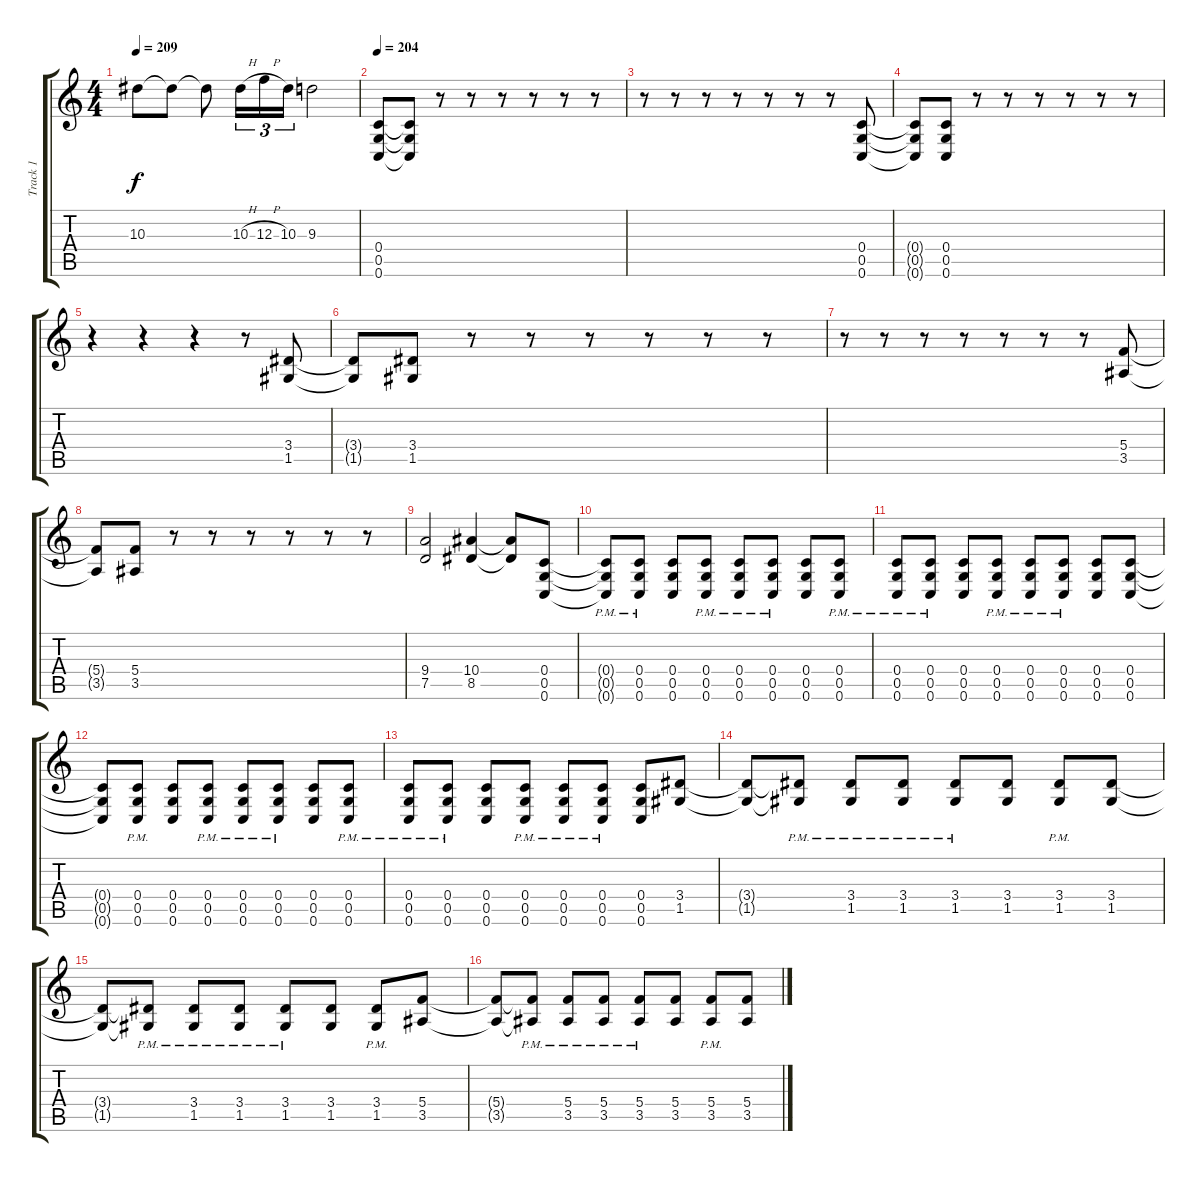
\track ("Track 1" "Track 1") {instrument distortionguitar}
\staff {score tabs}
\tuning (D4 A3 F3 C3 G2 C2) {hide}
\ts (4 4)
\tempo 209
\clef g2
\ks c
10.3.8{dy f} 10.3{t}.8 10.3{t}.8 10.3{h}.16{tu (3 2)} 12.3{h}.16{tu (3 2)} 10.3.16{tu (3 2)} 9.3.2 |
\tempo 204
(0.4 0.5 0.6).8 (0.4{t} 0.5{t} 0.6{t}).8 r.8 r.8 r.8 r.8 r.8 r.8 |
r.8 r.8 r.8 r.8 r.8 r.8 r.8 (0.4 0.5 0.6).8 |
(0.4{t} 0.5{t} 0.6{t}).8 (0.4 0.5 0.6).8 r.8 r.8 r.8 r.8 r.8 r.8 |
r.4 r.4 r.4 r.8 (3.4 1.5).8 |
(3.4{t} 1.5{t}).8 (3.4 1.5).8 r.8 r.8 r.8 r.8 r.8 r.8 |
r.8 r.8 r.8 r.8 r.8 r.8 r.8 (5.4 3.5).8 |
(5.4{t} 3.5{t}).8 (5.4 3.5).8 r.8 r.8 r.8 r.8 r.8 r.8 |
(9.4 7.5).2 (10.4 8.5).4 (10.4{t} 8.5{t}).8 (0.4 0.5 0.6).8 |
(0.4{pm t} 0.5{pm t} 0.6{pm t}).8 (0.4{pm} 0.5{pm} 0.6{pm}).8 (0.4 0.5 0.6).8 (0.4{pm} 0.5{pm} 0.6{pm}).8 (0.4{pm} 0.5{pm} 0.6{pm}).8 (0.4{pm} 0.5{pm} 0.6{pm}).8 (0.4 0.5 0.6).8 (0.4{pm} 0.5{pm} 0.6{pm}).8 |
(0.4{pm} 0.5{pm} 0.6{pm}).8 (0.4{pm} 0.5{pm} 0.6{pm}).8 (0.4 0.5 0.6).8 (0.4{pm} 0.5{pm} 0.6{pm}).8 (0.4{pm} 0.5{pm} 0.6{pm}).8 (0.4{pm} 0.5{pm} 0.6{pm}).8 (0.4 0.5 0.6).8 (0.4 0.5 0.6).8 |
(0.4{t} 0.5{t} 0.6{t}).8 (0.4{pm} 0.5{pm} 0.6{pm}).8 (0.4 0.5 0.6).8 (0.4{pm} 0.5{pm} 0.6{pm}).8 (0.4{pm} 0.5{pm} 0.6{pm}).8 (0.4{pm} 0.5{pm} 0.6{pm}).8 (0.4 0.5 0.6).8 (0.4{pm} 0.5{pm} 0.6{pm}).8 |
(0.4{pm} 0.5{pm} 0.6{pm}).8 (0.4{pm} 0.5{pm} 0.6{pm}).8 (0.4 0.5 0.6).8 (0.4{pm} 0.5{pm} 0.6{pm}).8 (0.4{pm} 0.5{pm} 0.6{pm}).8 (0.4{pm} 0.5{pm} 0.6{pm}).8 (0.4 0.5 0.6).8 (3.4 1.5).8 |
(3.4{t} 1.5{t}).8 (3.4{pm t} 1.5{pm t}).8 (3.4{pm} 1.5{pm}).8 (3.4{pm} 1.5{pm}).8 (3.4{pm} 1.5{pm}).8 (3.4 1.5).8 (3.4{pm} 1.5{pm}).8 (3.4 1.5).8 |
(3.4{t} 1.5{t}).8 (3.4{pm t} 1.5{pm t}).8 (3.4{pm} 1.5{pm}).8 (3.4{pm} 1.5{pm}).8 (3.4{pm} 1.5{pm}).8 (3.4 1.5).8 (3.4{pm} 1.5{pm}).8 (5.4 3.5).8 |
(5.4{t} 3.5{t}).8 (5.4{pm t} 3.5{pm t}).8 (5.4{pm} 3.5{pm}).8 (5.4{pm} 3.5{pm}).8 (5.4{pm} 3.5{pm}).8 (5.4 3.5).8 (5.4{pm} 3.5{pm}).8 (5.4 3.5).8
